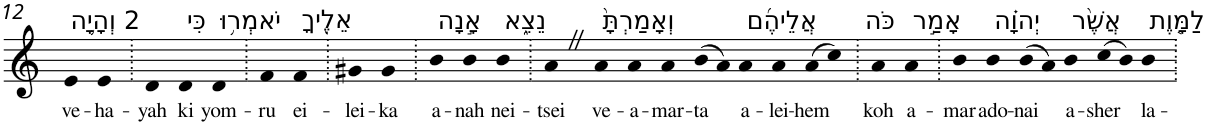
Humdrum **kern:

**kern	**text
*part1	*part1
*staff1	*staff1
*I"Piano	*
*I'Pno	*
!!LO:PB:g=z
*clefG2	*
*k[]	*
=12	=12
!LO:TX:a:t=2 וְהָיָ֛ה	!
!	!LO:LY:b
4e	ve-
!	!LO:LY:b
4e	-ha-
=13.	=13.
!	!LO:LY:b
4d	-yah
!LO:TX:a:t=כִּי	!
!	!LO:LY:b
4d	ki
!LO:TX:a:t=יֹאמְר֥וּ	!
!	!LO:LY:b
4d	yom-
=14.	=14.
!	!LO:LY:b
4f	-ru
!LO:TX:a:t=אֵלֶ֖יךָ	!
!	!LO:LY:b
4f	ei-
=15.	=15.
!	!LO:LY:b
4g#X	-lei-
!	!LO:LY:b
4g#	-ka
=16.	=16.
!LO:TX:a:t=אָ֣נָה	!
!	!LO:LY:b
4b	a-
!	!LO:LY:b
4b	-nah
!LO:TX:a:t=נֵצֵ֑א	!
!	!LO:LY:b
4b	nei-
=17.	=17.
!	!LO:LY:b
4aZ	-tsei
!LO:TX:a:t=וְאָמַרְתָּ֨	!
!	!LO:LY:b
4a	ve-
!	!LO:LY:b
4a	-a-
!	!LO:LY:b
4a	-mar-
!	!LO:LY:b
(>8b	-ta
8a)	.
!LO:TX:a:t=אֲלֵיהֶ֜ם	!
!	!LO:LY:b
4a	a-
!	!LO:LY:b
4a	-lei-
!	!LO:LY:b
(>8a	-hem
8cc)	.
=18.	=18.
!LO:TX:a:t=כֹּה	!
!	!LO:LY:b
4a	koh
!LO:TX:a:t=אָמַ֣ר	!
!	!LO:LY:b
4a	a-
=19.	=19.
!	!LO:LY:b
4b	-mar
!LO:TX:a:t=יְהוָ֗ה	!
!	!LO:LY:b
4b	ado-
!	!LO:LY:b
(>8b	-nai
8a)	.
!LO:TX:a:t=אֲשֶׁ֨ר	!
!	!LO:LY:b
4b	a-
!	!LO:LY:b
(>8cc	-sher
8b)	.
!LO:TX:a:t=לַמָּ֤וֶת	!
!	!LO:LY:b
4b	la-
=.	=.
*-	*-
